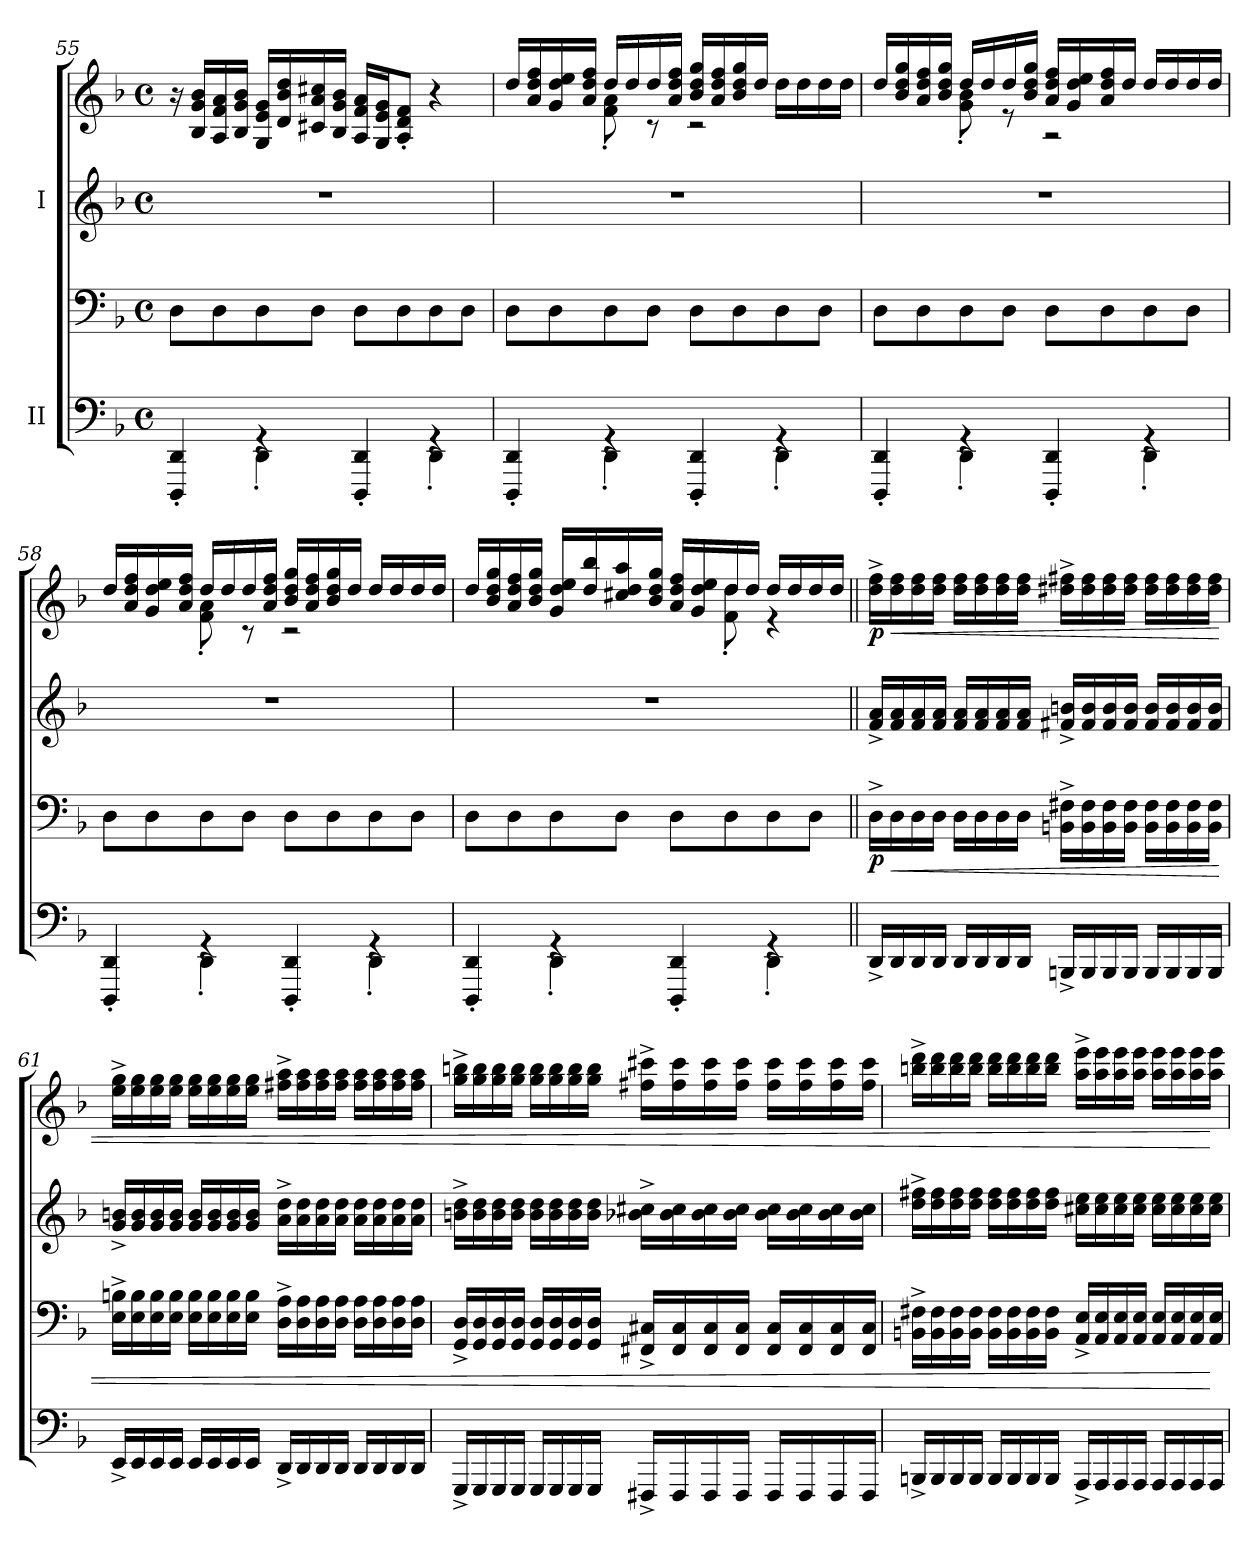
**kern	**kern	**dynam	**kern	**kern	**dynam
*part2	*part2	*part2	*part1	*part1	*part1
*staff4	*staff3	*staff3/4	*staff2	*staff1	*staff1/2
*I"II	*	*	*I"I	*	*
*clefF4	*clefF4	*	*clefG2	*clefG2	*
*k[b-]	*k[b-]	*	*k[b-]	*k[b-]	*
*M4/4	*M4/4	*	*M4/4	*M4/4	*
*met(c)	*met(c)	*	*met(c)	*met(c)	*
=55	=55	=55	=55	=55	=55
*^	*	*	*	*	*
4DDD/' 4DD/'	4ryy	8D\L	.	1r	16r	.
.	.	.	.	.	16B-/ 16g/ 16b-/LL	.
.	.	8D\	.	.	16A/ 16f/ 16a/	.
.	.	.	.	.	16B-/ 16g/ 16b-/JJ	.
4rGG	4DD'\	8D\	.	.	16G/ 16e/ 16g/LL	.
.	.	.	.	.	16d/ 16b-/ 16dd/	.
.	.	8D\J	.	.	16c#X/ 16a/ 16cc#X/	.
.	.	.	.	.	16B-/ 16g/ 16b-/JJ	.
4DDD/' 4DD/'	4ryy	8D\L	.	.	16A/ 16f/ 16a/LL	.
.	.	.	.	.	16G/ 16e/ 16g/J	.
.	.	8D\	.	.	8A/' 8d/' 8f/'J	.
4rGG	4DD'\	8D\	.	.	4r	.
.	.	8D\J	.	.	.	.
!!LO:LB:g=z
=56	=56	=56	=56	=56	=56	=56
*	*	*	*	*	*^	*
!	!	!	!LO:DY:b	!	!	!	!
!	!	!	!LO:DY:n=1:b	!	!	!	!
!	!	!	!LO:DY:n=2:b	!	!	!	!LO:DY:b
!	!	!	!	!	!	!	!LO:DY:n=1:b
4DDD/' 4DD/'	4ryy	8D\L	mf mf mf	1r	16dd/LL	4ryy	mf mf
.	.	.	.	.	16a/ 16dd/ 16ff/	.	.
.	.	8D\	.	.	16g/ 16dd/ 16ee/	.	.
.	.	.	.	.	16a/ 16dd/ 16ff/JJ	.	.
4rGG	4DD'\	8D\	.	.	16dd/LL	8f\' 8a\'	.
.	.	.	.	.	16dd/	.	.
.	.	8D\J	.	.	16dd/	8r	.
.	.	.	.	.	16a/ 16dd/ 16ff/JJ	.	.
4DDD/' 4DD/'	4ryy	8D\L	.	.	16b-/ 16dd/ 16gg/LL	2r	.
.	.	.	.	.	16a/ 16dd/ 16ff/	.	.
.	.	8D\	.	.	16b-/ 16dd/ 16gg/	.	.
.	.	.	.	.	16dd/JJ	.	.
4rGG	4DD'\	8D\	.	.	16dd\LL	.	.
.	.	.	.	.	16dd\	.	.
.	.	8D\J	.	.	16dd\	.	.
.	.	.	.	.	16dd\JJ	.	.
=57	=57	=57	=57	=57	=57	=57	=57
4DDD/' 4DD/'	4ryy	8D\L	.	1r	16dd/LL	4ryy	.
.	.	.	.	.	16b-/ 16dd/ 16gg/	.	.
.	.	8D\	.	.	16a/ 16dd/ 16ff/	.	.
.	.	.	.	.	16b-/ 16dd/ 16gg/JJ	.	.
4rGG	4DD'\	8D\	.	.	16dd/LL	8g\' 8b-\'	.
.	.	.	.	.	16dd/	.	.
.	.	8D\J	.	.	16dd/	8r	.
.	.	.	.	.	16b-/ 16dd/ 16gg/JJ	.	.
4DDD/' 4DD/'	4ryy	8D\L	.	.	16a/ 16dd/ 16ff/LL	2r	.
.	.	.	.	.	16g/ 16dd/ 16ee/	.	.
.	.	8D\	.	.	16a/ 16dd/ 16ff/	.	.
.	.	.	.	.	16dd/JJ	.	.
4rGG	4DD'\	8D\	.	.	16dd/LL	.	.
.	.	.	.	.	16dd/	.	.
.	.	8D\J	.	.	16dd/	.	.
.	.	.	.	.	16dd/JJ	.	.
=58	=58	=58	=58	=58	=58	=58	=58
4DDD/' 4DD/'	4ryy	8D\L	.	1r	16dd/LL	4ryy	.
.	.	.	.	.	16a/ 16dd/ 16ff/	.	.
.	.	8D\	.	.	16g/ 16dd/ 16ee/	.	.
.	.	.	.	.	16a/ 16dd/ 16ff/JJ	.	.
4rGG	4DD'\	8D\	.	.	16dd/LL	8f\' 8a\'	.
.	.	.	.	.	16dd/	.	.
.	.	8D\J	.	.	16dd/	8r	.
.	.	.	.	.	16a/ 16dd/ 16ff/JJ	.	.
4DDD/' 4DD/'	4ryy	8D\L	.	.	16b-/ 16dd/ 16gg/LL	2r	.
.	.	.	.	.	16a/ 16dd/ 16ff/	.	.
.	.	8D\	.	.	16b-/ 16dd/ 16gg/	.	.
.	.	.	.	.	16dd/JJ	.	.
4rGG	4DD'\	8D\	.	.	16dd/LL	.	.
.	.	.	.	.	16dd/	.	.
.	.	8D\J	.	.	16dd/	.	.
.	.	.	.	.	16dd/JJ	.	.
!!LO:LB:g=z	!!
=59	=59	=59	=59	=59	=59	=59	=59
4DDD/' 4DD/'	4ryy	8D\L	.	1r	16dd/LL	8ryy	.
.	.	.	.	.	16b-/ 16dd/ 16gg/	.	.
*	*	*	*	*	*v	*v	*
.	.	8D\	.	.	16a/ 16dd/ 16ff/	.
.	.	.	.	.	16b-/ 16dd/ 16gg/JJ	.
4rGG	4DD'\	8D\	.	.	16g/ 16dd/ 16ee/LL	.
.	.	.	.	.	16dd/ 16bb-/	.
.	.	8D\J	.	.	16cc#X/ 16dd/ 16aa/	.
.	.	.	.	.	16b-/ 16dd/ 16gg/JJ	.
4DDD/' 4DD/'	4ryy	8D\L	.	.	16a/ 16dd/ 16ff/LL	.
.	.	.	.	.	16g/ 16dd/ 16ee/	.
*	*	*	*	*	*^	*
.	.	8D\	.	.	16dd/	8f\' 8dd\'	.
.	.	.	.	.	16dd/JJ	.	.
4rGG	4DD'\	8D\	.	.	16dd/LL	4r	.
.	.	.	.	.	16dd/	.	.
.	.	8D\J	.	.	16dd/	.	.
.	.	.	.	.	16dd/JJ	.	.
*v	*v	*	*	*	*v	*v	*
=60||	=60||	=60||	=60||	=60||	=60||
!	!	!LO:DY:b	!	!	!LO:DY:b
16DD^/LL	16D^\LL	p	16f/^ 16a/^LL	16dd\^ 16ff\^LL	p
!	!	!LO:HP:b	!	!	!LO:HP:b
16DD/	16D\	<	16f/ 16a/	16dd\ 16ff\	<
16DD/	16D\	.	16f/ 16a/	16dd\ 16ff\	.
16DD/JJ	16D\JJ	.	16f/ 16a/JJ	16dd\ 16ff\JJ	.
16DD/LL	16D\LL	.	16f/ 16a/LL	16dd\ 16ff\LL	.
16DD/	16D\	.	16f/ 16a/	16dd\ 16ff\	.
16DD/	16D\	.	16f/ 16a/	16dd\ 16ff\	.
16DD/JJ	16D\JJ	.	16f/ 16a/JJ	16dd\ 16ff\JJ	.
16BBBn^/LL	16BBn\^ 16F#X\^LL	.	16f#X/^ 16bn/^LL	16dd#X\^ 16ff#X\^LL	.
16BBB/	16BB\ 16F#\	.	16f#/ 16b/	16dd#\ 16ff#\	.
16BBB/	16BB\ 16F#\	.	16f#/ 16b/	16dd#\ 16ff#\	.
16BBB/JJ	16BB\ 16F#\JJ	.	16f#/ 16b/JJ	16dd#\ 16ff#\JJ	.
16BBB/LL	16BB\ 16F#\LL	.	16f#/ 16b/LL	16dd#\ 16ff#\LL	.
16BBB/	16BB\ 16F#\	.	16f#/ 16b/	16dd#\ 16ff#\	.
16BBB/	16BB\ 16F#\	.	16f#/ 16b/	16dd#\ 16ff#\	.
16BBB/JJ	16BB\ 16F#\JJ	.	16f#/ 16b/JJ	16dd#\ 16ff#\JJ	.
!!LO:PB:g=z
=61	=61	=61	=61	=61	=61
16EE^/LL	16E\^ 16Bn\^LL	.	16g/^ 16bn/^LL	16ee\^ 16gg\^LL	.
16EE/	16E\ 16B\	.	16g/ 16b/	16ee\ 16gg\	.
16EE/	16E\ 16B\	.	16g/ 16b/	16ee\ 16gg\	.
16EE/JJ	16E\ 16B\JJ	.	16g/ 16b/JJ	16ee\ 16gg\JJ	.
16EE/LL	16E\ 16B\LL	.	16g/ 16b/LL	16ee\ 16gg\LL	.
16EE/	16E\ 16B\	.	16g/ 16b/	16ee\ 16gg\	.
16EE/	16E\ 16B\	.	16g/ 16b/	16ee\ 16gg\	.
16EE/JJ	16E\ 16B\JJ	.	16g/ 16b/JJ	16ee\ 16gg\JJ	.
16DD^/LL	16D\^ 16A\^LL	.	16a\^ 16dd\^LL	16ff#X\^ 16aa\^LL	.
16DD/	16D\ 16A\	.	16a\ 16dd\	16ff#\ 16aa\	.
16DD/	16D\ 16A\	.	16a\ 16dd\	16ff#\ 16aa\	.
16DD/JJ	16D\ 16A\JJ	.	16a\ 16dd\JJ	16ff#\ 16aa\JJ	.
16DD/LL	16D\ 16A\LL	.	16a\ 16dd\LL	16ff#\ 16aa\LL	.
16DD/	16D\ 16A\	.	16a\ 16dd\	16ff#\ 16aa\	.
16DD/	16D\ 16A\	.	16a\ 16dd\	16ff#\ 16aa\	.
16DD/JJ	16D\ 16A\JJ	.	16a\ 16dd\JJ	16ff#\ 16aa\JJ	.
=62	=62	=62	=62	=62	=62
16GGG^/LL	16GG/^ 16D/^LL	.	16bn\^ 16dd\^LL	16gg\^ 16bbn\^LL	.
16GGG/	16GG/ 16D/	.	16b\ 16dd\	16gg\ 16bb\	.
16GGG/	16GG/ 16D/	.	16b\ 16dd\	16gg\ 16bb\	.
16GGG/JJ	16GG/ 16D/JJ	.	16b\ 16dd\JJ	16gg\ 16bb\JJ	.
16GGG/LL	16GG/ 16D/LL	.	16b\ 16dd\LL	16gg\ 16bb\LL	.
16GGG/	16GG/ 16D/	.	16b\ 16dd\	16gg\ 16bb\	.
16GGG/	16GG/ 16D/	.	16b\ 16dd\	16gg\ 16bb\	.
16GGG/JJ	16GG/ 16D/JJ	.	16b\ 16dd\JJ	16gg\ 16bb\JJ	.
16FFF#X^/LL	16FF#X/^ 16C#X/^LL	.	16b-X\^ 16cc#X\^LL	16ff#X\^ 16ccc#X\^LL	.
16FFF#/	16FF#/ 16C#/	.	16b-\ 16cc#\	16ff#\ 16ccc#\	.
16FFF#/	16FF#/ 16C#/	.	16b-\ 16cc#\	16ff#\ 16ccc#\	.
16FFF#/JJ	16FF#/ 16C#/JJ	.	16b-\ 16cc#\JJ	16ff#\ 16ccc#\JJ	.
16FFF#/LL	16FF#/ 16C#/LL	.	16b-\ 16cc#\LL	16ff#\ 16ccc#\LL	.
16FFF#/	16FF#/ 16C#/	.	16b-\ 16cc#\	16ff#\ 16ccc#\	.
16FFF#/	16FF#/ 16C#/	.	16b-\ 16cc#\	16ff#\ 16ccc#\	.
16FFF#/JJ	16FF#/ 16C#/JJ	.	16b-\ 16cc#\JJ	16ff#\ 16ccc#\JJ	.
!!LO:LB:g=z
=63	=63	=63	=63	=63	=63
16BBBn^/LL	16BBn\^ 16F#X\^LL	.	16dd\^ 16ff#X\^LL	16bbn\^ 16ddd\^LL	.
16BBB/	16BB\ 16F#\	.	16dd\ 16ff#\	16bb\ 16ddd\	.
16BBB/	16BB\ 16F#\	.	16dd\ 16ff#\	16bb\ 16ddd\	.
16BBB/JJ	16BB\ 16F#\JJ	.	16dd\ 16ff#\JJ	16bb\ 16ddd\JJ	.
16BBB/LL	16BB\ 16F#\LL	.	16dd\ 16ff#\LL	16bb\ 16ddd\LL	.
16BBB/	16BB\ 16F#\	.	16dd\ 16ff#\	16bb\ 16ddd\	.
16BBB/	16BB\ 16F#\	.	16dd\ 16ff#\	16bb\ 16ddd\	.
16BBB/JJ	16BB\ 16F#\JJ	.	16dd\ 16ff#\JJ	16bb\ 16ddd\JJ	.
16AAA^/LL	16AA/^ 16E/^LL	.	16cc#X\ 16ee\LL	16aa\^ 16eee\^LL	.
16AAA/	16AA/ 16E/	.	16cc#\ 16ee\	16aa\ 16eee\	.
16AAA/	16AA/ 16E/	.	16cc#\ 16ee\	16aa\ 16eee\	.
16AAA/JJ	16AA/ 16E/JJ	.	16cc#\ 16ee\JJ	16aa\ 16eee\JJ	.
16AAA/LL	16AA/ 16E/LL	.	16cc#\ 16ee\LL	16aa\ 16eee\LL	.
16AAA/	16AA/ 16E/	.	16cc#\ 16ee\	16aa\ 16eee\	.
16AAA/	16AA/ 16E/	.	16cc#\ 16ee\	16aa\ 16eee\	.
16AAA/JJ	16AA/ 16E/JJ	[	16cc#\ 16ee\JJ	16aa\ 16eee\JJ	[
=	=	=	=	=	=
*-	*-	*-	*-	*-	*-
